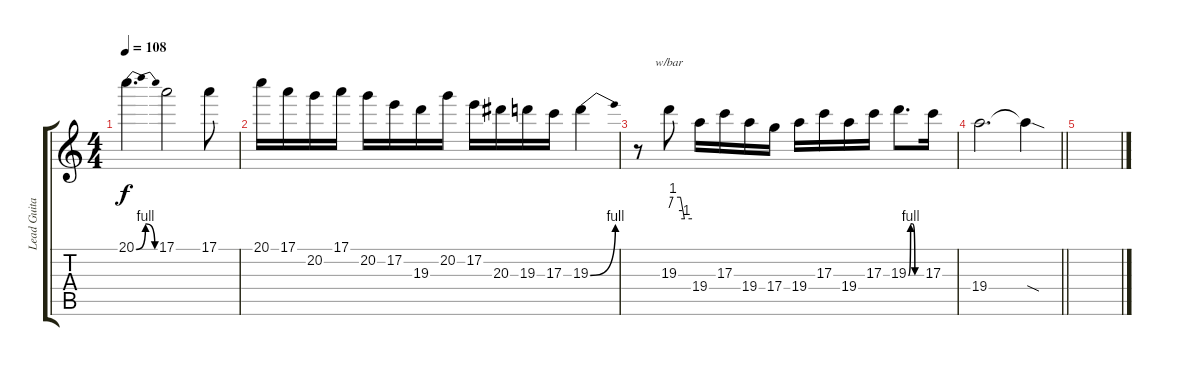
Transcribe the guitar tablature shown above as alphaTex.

\track ("Lead Guitar" "Lead Guita") {instrument distortionguitar}
\staff {score tabs}
\tuning (E4 B3 G3 D3 A2 E2) {hide}
\ts (4 4)
\tempo 108
\clef g2
\ks c
20.1{be (bendrelease 0 0 10 4 38 4 60 0)}.4{d dy f} 17.1.2 17.1.8 |
20.1.16 17.1.16 20.2.16 17.1.16 20.2.16 17.2.16 19.3.16 20.2.16 17.2.16 20.3.16 19.3.16 17.3.16 19.3{be (bend 0 0 60 4)}.4 |
r.8 19.3.8{tbe (custom default 0 0 10 4 30 4 40 -4 60 -4)} 19.4.16 17.3.16 19.4.16 17.4.16 19.4.16 17.3.16 19.4.16 17.3.16 19.3{be (custom 0 0 10 4 20 4 30 0 60 0)}.8{d} 17.3.16 |
\barLineRight lightlight
19.4.2{d} 19.4{sod t}.4 |
\section ("" "")
